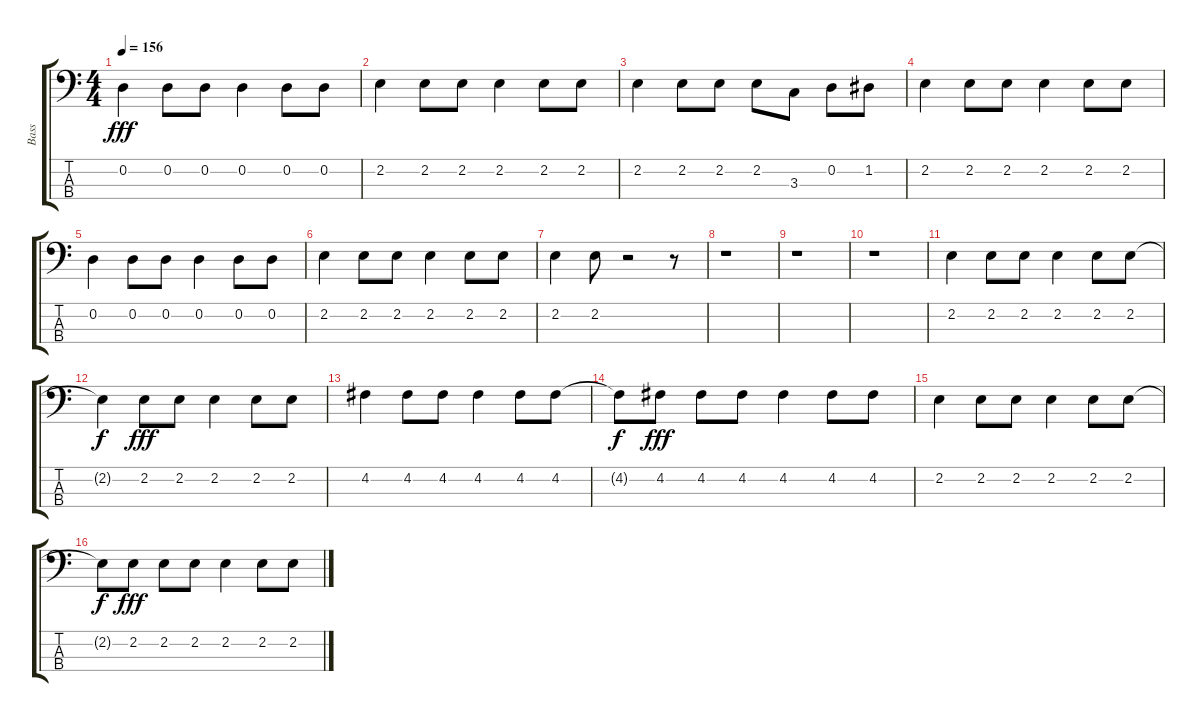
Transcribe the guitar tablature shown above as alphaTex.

\track ("Bass" "Bass") {instrument electricbassfinger}
\staff {score tabs}
\tuning (G2 D2 A1 E1) {hide}
\ts (4 4)
\tempo 156
\clef f4
\ks c
0.2.4{dy fff} 0.2.8 0.2.8 0.2.4 0.2.8 0.2.8 |
2.2.4 2.2.8 2.2.8 2.2.4 2.2.8 2.2.8 |
2.2.4 2.2.8 2.2.8 2.2.8 3.3.8 0.2.8 1.2.8 |
2.2.4 2.2.8 2.2.8 2.2.4 2.2.8 2.2.8 |
0.2.4 0.2.8 0.2.8 0.2.4 0.2.8 0.2.8 |
2.2.4 2.2.8 2.2.8 2.2.4 2.2.8 2.2.8 |
2.2.4 2.2.8 r.2 r.8 |
r.1 |
r.1 |
r.1 |
2.2.4 2.2.8 2.2.8 2.2.4 2.2.8 2.2.8 |
2.2{t}.4{dy f} 2.2.8{dy fff} 2.2.8 2.2.4 2.2.8 2.2.8 |
4.2.4 4.2.8 4.2.8 4.2.4 4.2.8 4.2.8 |
4.2{t}.8{dy f} 4.2.8{dy fff} 4.2.8 4.2.8 4.2.4 4.2.8 4.2.8 |
2.2.4 2.2.8 2.2.8 2.2.4 2.2.8 2.2.8 |
2.2{t}.8{dy f} 2.2.8{dy fff} 2.2.8 2.2.8 2.2.4 2.2.8 2.2.8
